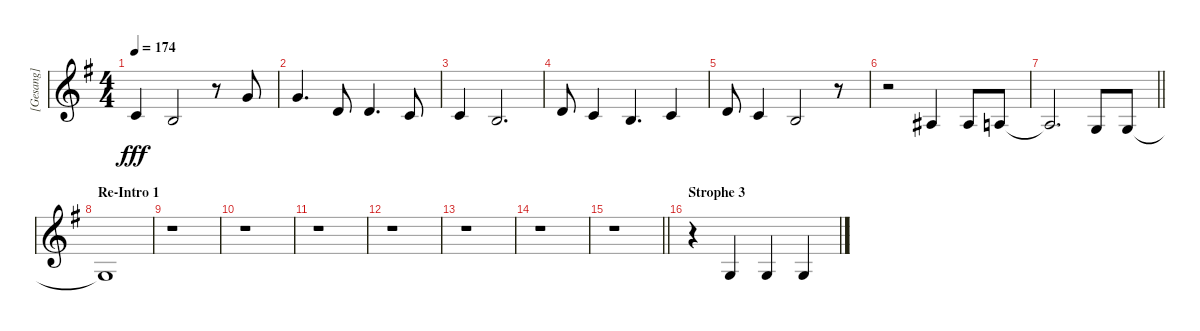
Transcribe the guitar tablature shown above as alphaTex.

\track ("[Gesang]" "[Gesang]") {instrument tenorsax}
\staff {score}
\tuning (E4 B3 G3 D3 A2 E2) {hide}
\ts (4 4)
\tempo 174
\clef g2
\ks g
1.2.4{dy fff} 0.2.2 r.8 3.1.8 |
3.1.4{d} 3.2.8 3.2.4{d} 1.2.8 |
1.2.4 0.2.2{d} |
3.2.8 1.2.4 0.2.4{d} 1.2.4 |
3.2.8 1.2.4 0.2.2 r.8 |
r.2 3.3.4 3.3.8 2.3.8 |
\barLineRight lightlight
2.3{t}.2{d} 0.3.8 0.3.8 |
\section ("" "Re-Intro 1")
0.3{t}.1 |
r.1 |
r.1 |
r.1 |
r.1 |
r.1 |
r.1 |
\barLineRight lightlight
r.1 |
\section ("" "Strophe 3")
r.4 0.3.4 0.3.4 0.3.4
